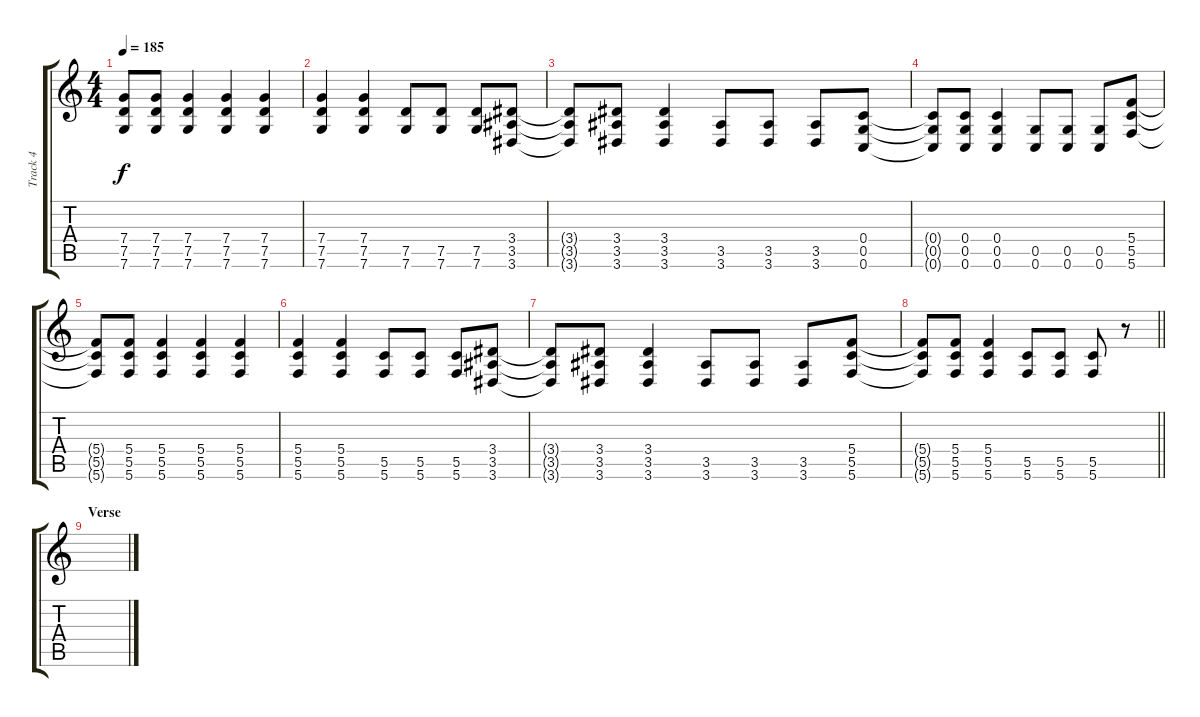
\track ("Track 4" "Track 4") {instrument distortionguitar}
\staff {score tabs}
\tuning (D4 A3 F3 C3 G2 C2) {hide}
\ts (4 4)
\tempo 185
\clef g2
\ks c
(7.4{t} 7.5{t} 7.6{t}).8{dy f} (7.4 7.5 7.6).8 (7.4 7.5 7.6).4 (7.4 7.5 7.6).4 (7.4 7.5 7.6).4 |
(7.4 7.5 7.6).4 (7.4 7.5 7.6).4 (7.5 7.6).8 (7.5 7.6).8 (7.5 7.6).8 (3.4 3.5 3.6).8 |
(3.4{t} 3.5{t} 3.6{t}).8 (3.4 3.5 3.6).8 (3.4 3.5 3.6).4 (3.5 3.6).8 (3.5 3.6).8 (3.5 3.6).8 (0.4 0.5 0.6).8 |
(0.4{t} 0.5{t} 0.6{t}).8 (0.4 0.5 0.6).8 (0.4 0.5 0.6).4 (0.5 0.6).8 (0.5 0.6).8 (0.5 0.6).8 (5.4 5.5 5.6).8 |
(5.4{t} 5.5{t} 5.6{t}).8 (5.4 5.5 5.6).8 (5.4 5.5 5.6).4 (5.4 5.5 5.6).4 (5.4 5.5 5.6).4 |
(5.4 5.5 5.6).4 (5.4 5.5 5.6).4 (5.5 5.6).8 (5.5 5.6).8 (5.5 5.6).8 (3.4 3.5 3.6).8 |
(3.4{t} 3.5{t} 3.6{t}).8 (3.4 3.5 3.6).8 (3.4 3.5 3.6).4 (3.5 3.6).8 (3.5 3.6).8 (3.5 3.6).8 (5.4 5.5 5.6).8 |
\barLineRight lightlight
(5.4{t} 5.5{t} 5.6{t}).8 (5.4 5.5 5.6).8 (5.4 5.5 5.6).4 (5.5 5.6).8 (5.5 5.6).8 (5.5 5.6).8 r.8 |
\section ("" "Verse")
